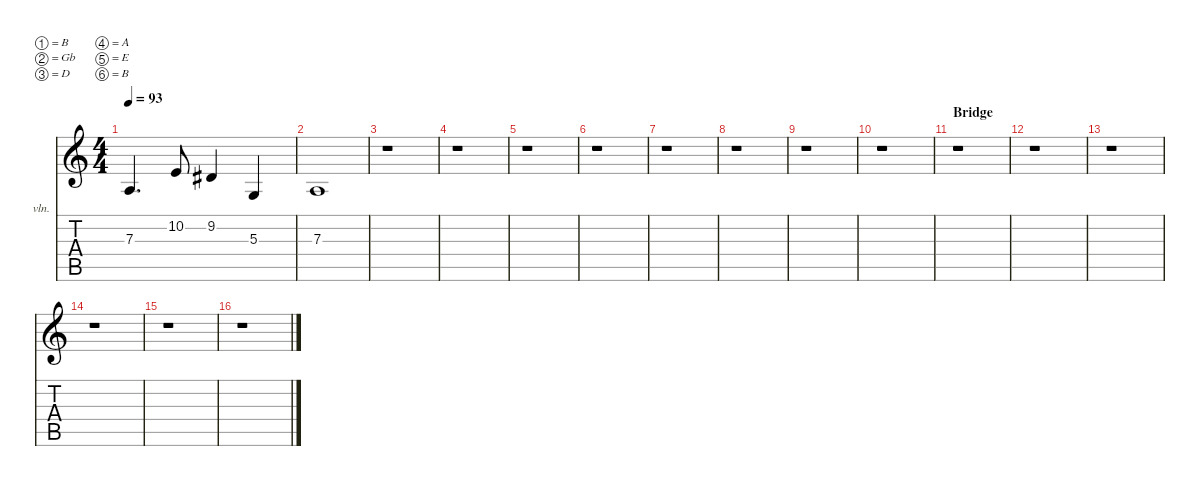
\defaultSystemsLayout 4
\hideDynamics
\bracketExtendMode nobrackets
\firstSystemTrackNameOrientation horizontal
\otherSystemsTrackNameOrientation horizontal
\track ("Vocals" "vln.") {instrument synthstrings1}
\staff {score tabs}
\tuning (B3 Gb3 D3 A2 E2 B1)
\ts (4 4)
\scale
0.969568
\tempo 93
\accidentals auto
\clef g2
\ottava regular
\simile none
\ks c
7.3.4{d dy f beam Up} 10.2.8{beam Up} 9.2{acc #}.4{beam Up} 5.3.4{beam Up} |
\scale
0.969568 7.3.1{beam Up} |
\scale
0.969568 r.1{beam Down} |
\scale
1.09524 r.1{beam Down} |
\scale
0.968253 r.1{beam Down} |
\scale
0.968253 r.1{beam Down} |
\scale
0.968253 r.1{beam Down} |
\scale
1.10051 r.1{beam Down} |
\scale
0.973516 r.1{beam Down} |
\scale
0.973516 r.1{beam Down} |
\section ("" "Bridge")
\scale
0.952463 r.1{beam Down} |
\scale
1.11103 r.1{beam Down} |
\scale
0.96299 r.1{beam Down} |
\scale
0.96299 r.1{beam Down} |
\scale
1.10577 r.1{beam Down} |
\scale
0.957726 r.1{beam Down}
